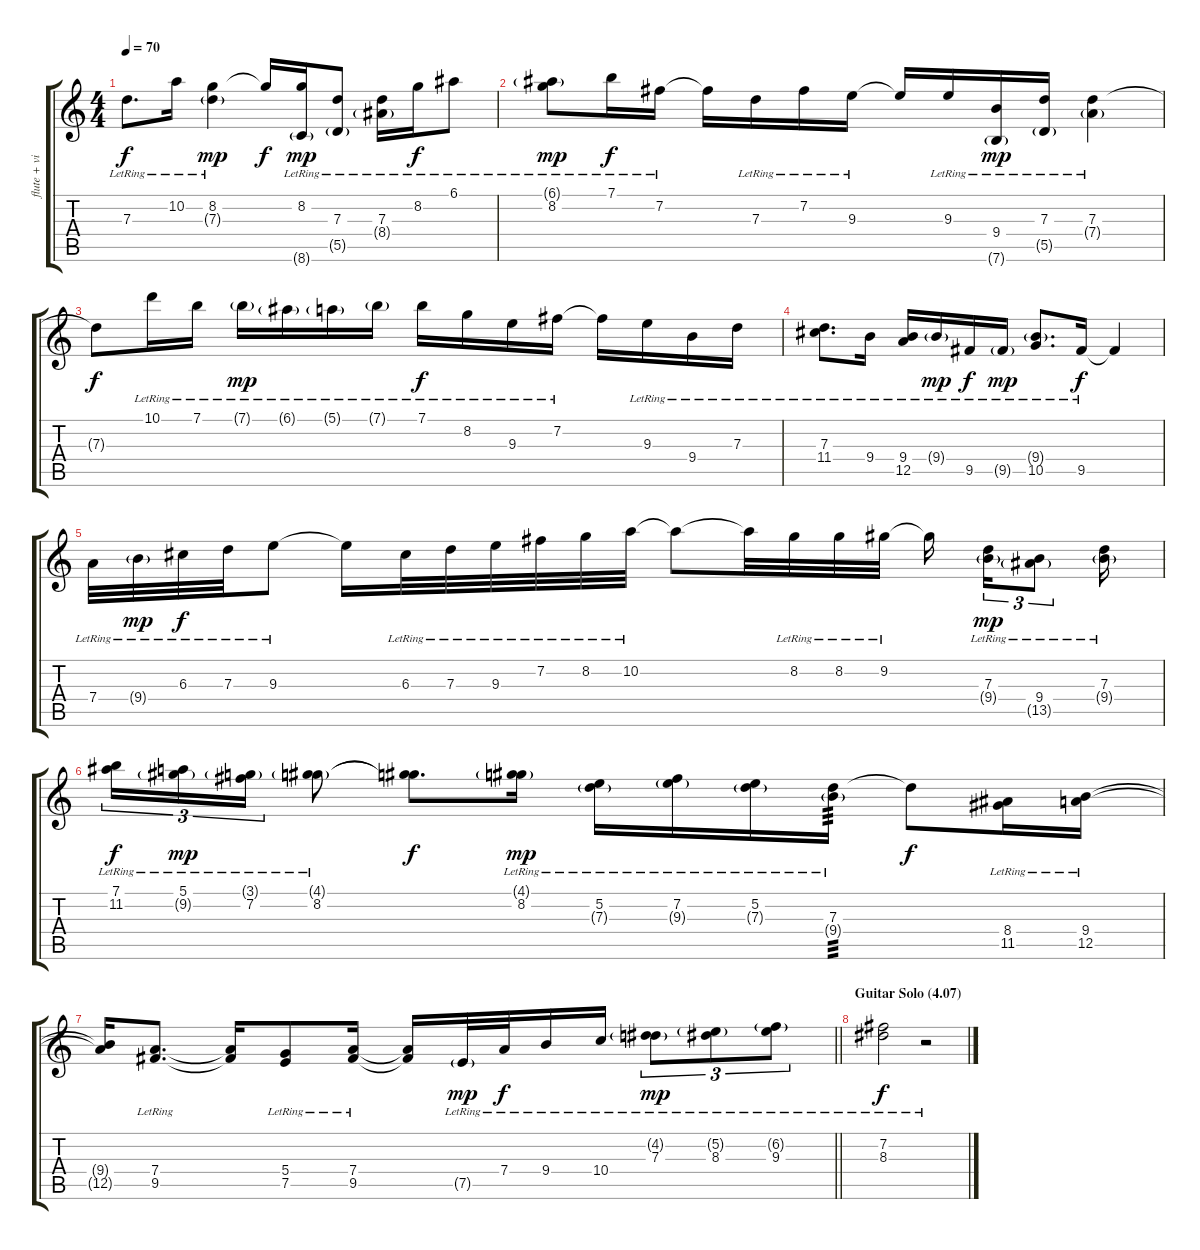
\track ("flute + vibra" "flute + vi") {instrument flute}
\staff {score tabs}
\tuning (E5 B4 G4 D4 A3 E3) {hide}
\ts (4 4)
\tempo 70
\clef g2
\ks c
7.3{lr}.8{d dy f} 10.2{lr}.16 (8.2{lr} 7.3{g lr}).4{dy mp} 8.2{t}.16{dy f} (8.2{lr} 8.6{g lr}).16{dy mp} (7.3{lr} 5.5{g lr}).8 (7.3{lr} 8.4{g lr}).16 8.2{lr}.16{dy f} 6.1{lr}.8 |
(6.1{g lr} 8.2{lr}).8{dy mp} 7.1{lr}.16{dy f} 7.2{lr}.16 7.2{t}.16 7.3{lr}.16 7.2{lr}.16 9.3{lr}.16 9.3{t}.16 9.3{lr}.16 (9.4{lr} 7.6{g lr}).16{dy mp} (7.3{lr} 5.5{g lr}).16 (7.3{lr} 7.4{g lr}).4 |
7.3{t}.8{dy f} 10.1{lr}.16 7.1{lr}.16 7.1{g lr}.16{dy mp} 6.1{g lr}.16 5.1{g lr}.16 7.1{g lr}.16 7.1{lr}.16{dy f} 8.2{lr}.16 9.3{lr}.16 7.2{lr}.16 7.2{t}.16 9.3{lr}.16 9.4{lr}.16 7.3{lr}.16 |
(7.3{lr} 11.4{lr}).8{d} 9.4{lr}.16 (9.4{lr} 12.5{lr}).16 9.4{g lr}.16{dy mp} 9.5{lr}.16{dy f} 9.5{g lr}.16{dy mp} (9.4{g lr} 10.5{lr}).8{d} 9.5{lr}.16{dy f} 9.5{t}.4 |
7.4{lr}.32 9.4{g lr}.32{dy mp} 6.3{lr}.32{dy f} 7.3{lr}.32 9.3{lr}.8 9.3{t}.16 6.3{lr}.32 7.3{lr}.32 9.3{lr}.32 7.2{lr}.32 8.2{lr}.32 10.2{lr}.32 10.2{t}.8 10.2{t}.32 8.2{lr}.32 8.2{lr}.32 9.2{lr}.32 9.2{t}.16{beam splitsecondary} (7.3{lr} 9.4{g lr}).16{tu (3 2) dy mp} (9.4{lr} 13.5{g lr}).8{tu (3 2)} (7.3{lr} 9.4{g lr}).16 |
(7.1{lr} 11.2{lr}).16{tu (3 2) dy f} (5.1{lr} 9.2{g lr}).16{tu (3 2) dy mp} (3.1{g lr} 7.2{lr}).16{tu (3 2)} (4.1{g lr} 8.2{lr}).8 (4.1{t} 8.2{t}).8{d dy f} (4.1{g lr} 8.2{lr}).16{dy mp} (5.2{lr} 7.3{g lr}).16 (7.2{lr} 9.3{g lr}).16 (5.2{lr} 7.3{g lr}).16 (7.3{lr} 9.4{g lr}).16{tp 3} 7.3{t}.8{dy f} (8.4{lr} 11.5{lr}).16 (9.4{lr} 12.5{lr}).16 |
\barLineRight lightlight
(9.4{t} 12.5{t}).16 (7.4{lr} 9.5{lr}).8{d} (7.4{t} 9.5{t}).16 (5.4{lr} 7.5{lr}).8 (7.4{lr} 9.5{lr}).16 (7.4{t} 9.5{t}).16 7.5{g lr}.32{dy mp} 7.4{lr}.32{dy f} 9.4{lr}.16 10.4{lr}.16 (4.2{g lr} 7.3{lr}).8{tu (3 2) dy mp} (5.2{g lr} 8.3{lr}).8{tu (3 2)} (6.2{g lr} 9.3{lr}).8{tu (3 2)} |
\section ("" "Guitar Solo (4.07)")
(7.2{lr} 8.3{lr}).2{dy f} r.2
